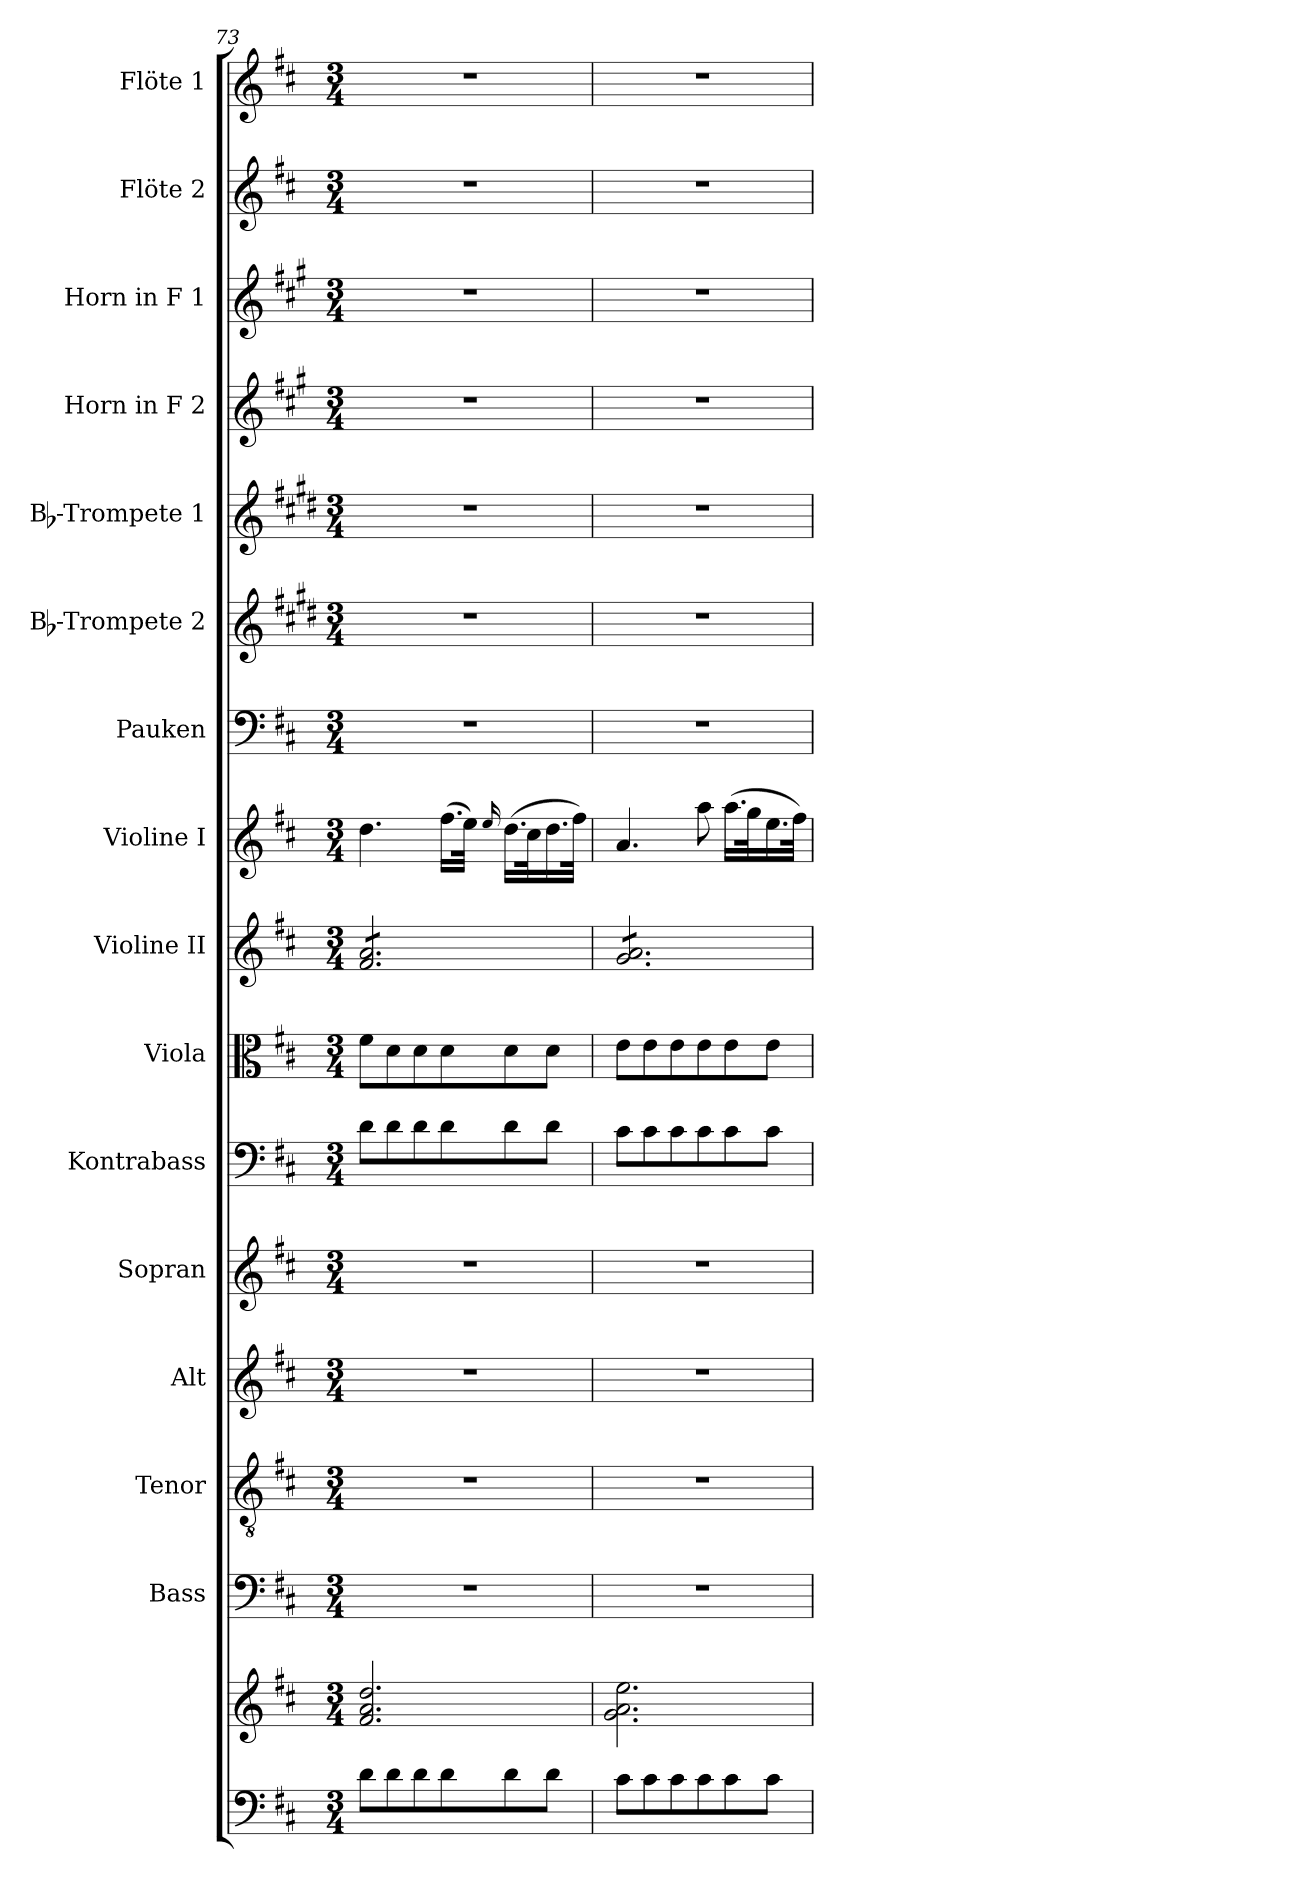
**kern	**kern	**kern	**kern	**kern	**kern	**kern	**kern	**kern	**kern	**kern	**kern	**kern	**kern	**kern	**kern	**kern
*part16	*part16	*part15	*part14	*part13	*part12	*part11	*part10	*part9	*part8	*part7	*part6	*part5	*part4	*part3	*part2	*part1
*staff17	*staff16	*staff15	*staff14	*staff13	*staff12	*staff11	*staff10	*staff9	*staff8	*staff7	*staff6	*staff5	*staff4	*staff3	*staff2	*staff1
*	*	*I"Bass	*I"Tenor	*I"Alt	*I"Sopran	*I"Kontrabass	*I"Viola	*I"Violine II	*I"Violine I	*I"Pauken	*I"Bb-Trompete 2	*I"Bb-Trompete 1	*I"Horn in F 2	*I"Horn in F 1	*I"Flöte 2	*I"Flöte 1
*	*	*I'B.	*I'T.	*I'A.	*I'S.	*I'Kb.	*I'Vla.	*I'Vl. II	*I'Vl. I	*I'Pk.	*I'Bb Trp. 2	*I'Bb Trp. 1	*	*	*I'Fl. 2	*I'Fl. 1
*clefF4	*clefG2	*clefF4	*clefGv2	*clefG2	*clefG2	*clefF4	*clefC3	*clefG2	*clefG2	*clefF4	*clefG2	*clefG2	*clefG2	*clefG2	*clefG2	*clefG2
*	*	*	*	*	*	*ITrd7c12	*	*	*	*	*ITrd1c2	*ITrd1c2	*ITrd4c7	*ITrd4c7	*	*
*k[f#c#]	*k[f#c#]	*k[f#c#]	*k[f#c#]	*k[f#c#]	*k[f#c#]	*k[f#c#]	*k[f#c#]	*k[f#c#]	*k[f#c#]	*k[f#c#]	*k[f#c#]	*k[f#c#]	*k[f#c#]	*k[f#c#]	*k[f#c#]	*k[f#c#]
*D:	*D:	*D:	*D:	*D:	*D:	*D:	*D:	*D:	*D:	*D:	*D:	*D:	*D:	*D:	*D:	*D:
*M3/4	*M3/4	*M3/4	*M3/4	*M3/4	*M3/4	*M3/4	*M3/4	*M3/4	*M3/4	*M3/4	*M3/4	*M3/4	*M3/4	*M3/4	*M3/4	*M3/4
=73	=73	=73	=73	=73	=73	=73	=73	=73	=73	=73	=73	=73	=73	=73	=73	=73
*	*	*	*	*	*	*	*	*tremolo	*	*	*	*	*	*	*	*
8d\L	2.f#/ 2.a/ 2.dd/	2.r	2.r	2.r	2.r	8D\L	8f#\L	8f#/ 8a/L	4.dd\	2.r	2.r	2.r	2.r	2.r	2.r	2.r
8d\	.	.	.	.	.	8D\	8d\	8f#/ 8a/	.	.	.	.	.	.	.	.
8d\	.	.	.	.	.	8D\	8d\	8f#/ 8a/	.	.	.	.	.	.	.	.
8d\	.	.	.	.	.	8D\	8d\	8f#/ 8a/	(>16.ff#\LL	.	.	.	.	.	.	.
.	.	.	.	.	.	.	.	.	32ee\JJk)	.	.	.	.	.	.	.
.	.	.	.	.	.	.	.	.	16qqee/	.	.	.	.	.	.	.
8d\	.	.	.	.	.	8D\	8d\	8f#/ 8a/	(>16.dd\LL	.	.	.	.	.	.	.
.	.	.	.	.	.	.	.	.	32cc#\k	.	.	.	.	.	.	.
8d\J	.	.	.	.	.	8D\J	8d\J	8f#/ 8a/J	16.dd\	.	.	.	.	.	.	.
.	.	.	.	.	.	.	.	.	32ff#\JJk)	.	.	.	.	.	.	.
=74	=74	=74	=74	=74	=74	=74	=74	=74	=74	=74	=74	=74	=74	=74	=74	=74
8c#\L	2.g\ 2.a\ 2.ee\	2.r	2.r	2.r	2.r	8C#\L	8e\L	8g/ 8a/L	4.a/	2.r	2.r	2.r	2.r	2.r	2.r	2.r
8c#\	.	.	.	.	.	8C#\	8e\	8g/ 8a/	.	.	.	.	.	.	.	.
8c#\	.	.	.	.	.	8C#\	8e\	8g/ 8a/	.	.	.	.	.	.	.	.
8c#\	.	.	.	.	.	8C#\	8e\	8g/ 8a/	8aa\	.	.	.	.	.	.	.
8c#\	.	.	.	.	.	8C#\	8e\	8g/ 8a/	(>16.aa\LL	.	.	.	.	.	.	.
.	.	.	.	.	.	.	.	.	32gg\k	.	.	.	.	.	.	.
8c#\J	.	.	.	.	.	8C#\J	8e\J	8g/ 8a/J	16.ee\	.	.	.	.	.	.	.
*	*	*	*	*	*	*	*	*Xtremolo	*	*	*	*	*	*	*	*
.	.	.	.	.	.	.	.	.	32ff#\JJk)	.	.	.	.	.	.	.
=	=	=	=	=	=	=	=	=	=	=	=	=	=	=	=	=
*-	*-	*-	*-	*-	*-	*-	*-	*-	*-	*-	*-	*-	*-	*-	*-	*-
